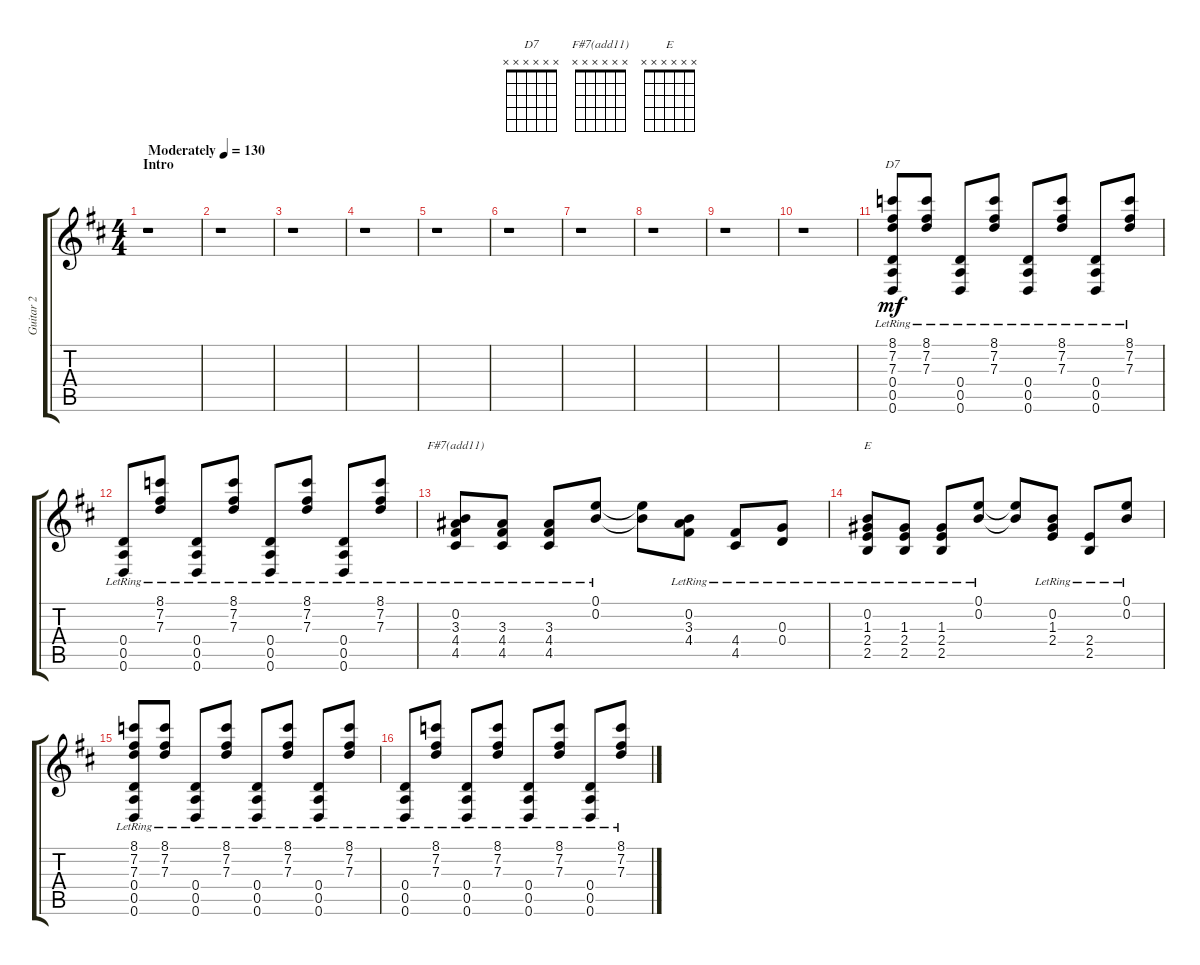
\track ("Guitar 2" "Guitar 2") {instrument distortionguitar}
\staff {score tabs}
\tuning (E4 B3 G3 D3 A2 D2) {hide}
\chord ("D7" x x x x x x)
\chord ("F#7(add11)" x x x x x x)
\chord ("E" x x x x x x)
\ts (4 4)
\section ("" "Intro")
\tempo (130 "Moderately")
\clef g2
\ks d
r.1{dy mf instrument distortionguitar} |
r.1 |
r.1 |
r.1 |
r.1 |
r.1 |
r.1 |
r.1 |
r.1 |
r.1 |
(8.1{lr} 7.2{lr} 7.3{lr} 0.4{lr} 0.5{lr} 0.6{lr}).8{ch "D7"} (8.1{lr} 7.2{lr} 7.3{lr}).8 (0.4{lr} 0.5{lr} 0.6{lr}).8 (8.1{lr} 7.2{lr} 7.3{lr}).8 (0.4{lr} 0.5{lr} 0.6{lr}).8 (8.1{lr} 7.2{lr} 7.3{lr}).8 (0.4{lr} 0.5{lr} 0.6{lr}).8 (8.1{lr} 7.2{lr} 7.3{lr}).8 |
(0.4{lr} 0.5{lr} 0.6{lr}).8 (8.1{lr} 7.2{lr} 7.3{lr}).8 (0.4{lr} 0.5{lr} 0.6{lr}).8 (8.1{lr} 7.2{lr} 7.3{lr}).8 (0.4{lr} 0.5{lr} 0.6{lr}).8 (8.1{lr} 7.2{lr} 7.3{lr}).8 (0.4{lr} 0.5{lr} 0.6{lr}).8 (8.1{lr} 7.2{lr} 7.3{lr}).8 |
(0.2{lr} 3.3{lr} 4.4{lr} 4.5{lr}).8{ch "F#7(add11)"} (3.3{lr} 4.4{lr} 4.5{lr}).8 (3.3{lr} 4.4{lr} 4.5{lr}).8 (0.1{lr} 0.2{lr}).8 (0.1{t} 0.2{t}).8 (0.2{lr} 3.3{lr} 4.4{lr}).8 (4.4{lr} 4.5{lr}).8 (0.3{lr} 0.4{lr}).8 |
(0.2{lr} 1.3{lr} 2.4{lr} 2.5{lr}).8{ch "E"} (1.3{lr} 2.4{lr} 2.5{lr}).8 (1.3{lr} 2.4{lr} 2.5{lr}).8 (0.1{lr} 0.2{lr}).8 (0.1{t} 0.2{t}).8 (0.2{lr} 1.3{lr} 2.4{lr}).8 (2.4{lr} 2.5{lr}).8 (0.1{lr} 0.2{lr}).8 |
(8.1{lr} 7.2{lr} 7.3{lr} 0.4{lr} 0.5{lr} 0.6{lr}).8 (8.1{lr} 7.2{lr} 7.3{lr}).8 (0.4{lr} 0.5{lr} 0.6{lr}).8 (8.1{lr} 7.2{lr} 7.3{lr}).8 (0.4{lr} 0.5{lr} 0.6{lr}).8 (8.1{lr} 7.2{lr} 7.3{lr}).8 (0.4{lr} 0.5{lr} 0.6{lr}).8 (8.1{lr} 7.2{lr} 7.3{lr}).8 |
(0.4{lr} 0.5{lr} 0.6{lr}).8 (8.1{lr} 7.2{lr} 7.3{lr}).8 (0.4{lr} 0.5{lr} 0.6{lr}).8 (8.1{lr} 7.2{lr} 7.3{lr}).8 (0.4{lr} 0.5{lr} 0.6{lr}).8 (8.1{lr} 7.2{lr} 7.3{lr}).8 (0.4{lr} 0.5{lr} 0.6{lr}).8 (8.1{lr} 7.2{lr} 7.3{lr}).8
